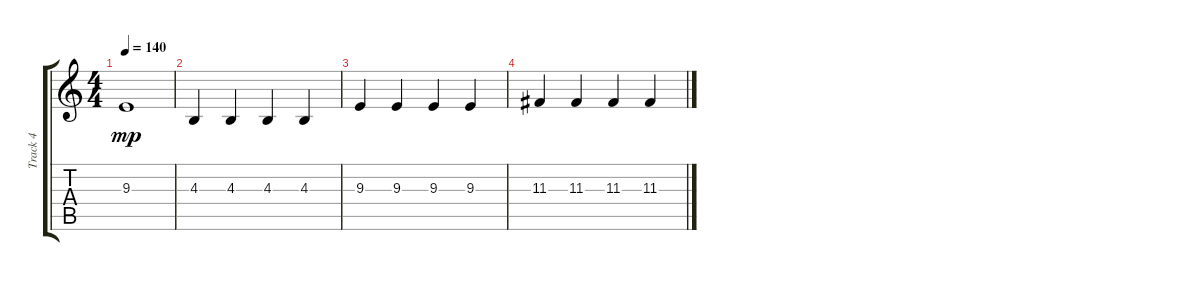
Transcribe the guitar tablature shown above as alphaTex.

\track ("Track 4" "Track 4") {instrument flute}
\staff {score tabs}
\tuning (E4 B3 G3 D3 A2 E2) {hide}
\ts (4 4)
\tempo 140
\clef g2
\ks c
9.3.1{dy mp instrument flute} |
4.3.4 4.3.4 4.3.4 4.3.4 |
9.3.4 9.3.4 9.3.4 9.3.4 |
11.3.4 11.3.4 11.3.4 11.3.4
